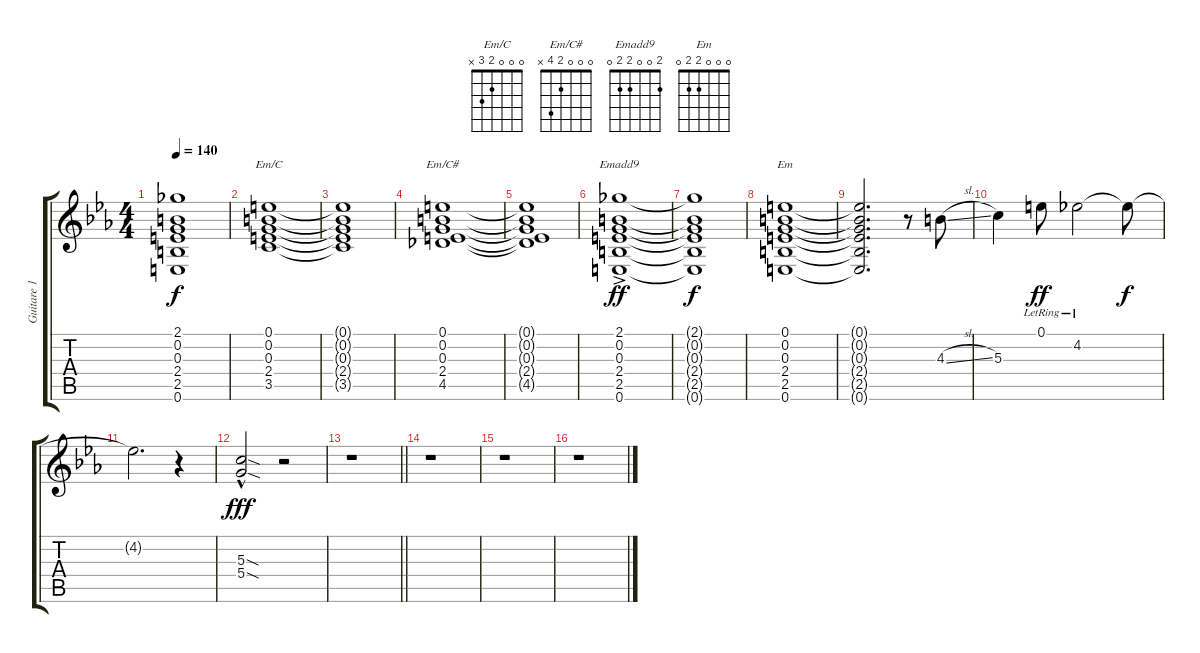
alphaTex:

\track ("Guitare 1" "Guitare 1") {instrument overdrivenguitar}
\staff {score tabs}
\tuning (E4 B3 G3 D3 A2 E2) {hide}
\chord ("Em/C" 0 0 0 2 3 x)
\chord ("Em/C#" 0 0 0 2 4 x)
\chord ("Emadd9" 2 0 0 2 2 0)
\chord ("Em" 0 0 0 2 2 0)
\ts (4 4)
\tempo 140
\clef g2
\ks eb
(2.1{t} 0.2{t} 0.3{t} 2.4{t} 2.5{t} 0.6{t}).1{dy f} |
(0.1 0.2 0.3 2.4 3.5).1{ch "Em/C"} |
(0.1{t} 0.2{t} 0.3{t} 2.4{t} 3.5{t}).1 |
(0.1 0.2 0.3 2.4 4.5).1{ch "Em/C#"} |
(0.1{t} 0.2{t} 0.3{t} 2.4{t} 4.5{t}).1 |
(2.1{ac} 0.2 0.3 2.4 2.5 0.6).1{ch "Emadd9" dy ff} |
(2.1{t} 0.2{t} 0.3{t} 2.4{t} 2.5{t} 0.6{t}).1{dy f} |
(0.1 0.2 0.3 2.4 2.5 0.6).1{ch "Em"} |
(0.1{t} 0.2{t} 0.3{t} 2.4{t} 2.5{t} 0.6{t}).2{d} r.8 4.3{sl}.8 |
5.3.4 0.1{lr}.8{dy ff} 4.2{lr}.2 4.2{t}.8{dy f} |
4.2{t}.2{d} r.4 |
(5.3{sod hac} 5.4{sod hac}).2{dy fff} r.2 |
\barLineRight lightlight
r.1 |
r.1 |
r.1 |
r.1
